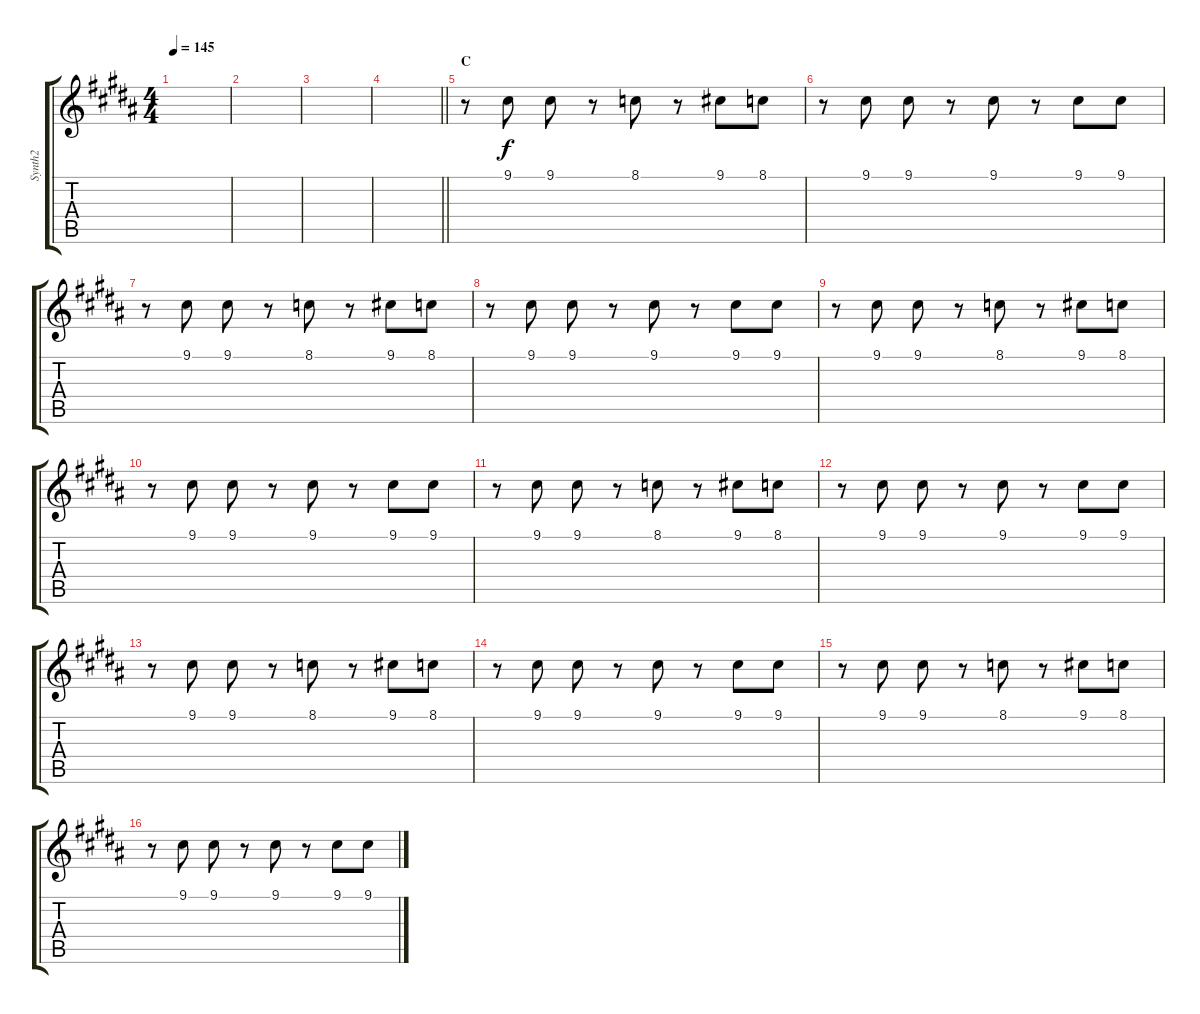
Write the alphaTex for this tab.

\track ("Synth2" "Synth2") {instrument tremolostrings}
\staff {score tabs}
\tuning (E4 B3 G3 D3 A2 E2) {hide}
\ts (4 4)
\tempo 145
\clef g2
\ks b
|
|
|
\barLineRight lightlight
|
\section ("" "C")
r.8 9.1.8{dy f} 9.1.8 r.8 8.1.8 r.8 9.1.8 8.1.8 |
r.8 9.1.8 9.1.8 r.8 9.1.8 r.8 9.1.8 9.1.8 |
r.8 9.1.8 9.1.8 r.8 8.1.8 r.8 9.1.8 8.1.8 |
r.8 9.1.8 9.1.8 r.8 9.1.8 r.8 9.1.8 9.1.8 |
r.8 9.1.8 9.1.8 r.8 8.1.8 r.8 9.1.8 8.1.8 |
r.8 9.1.8 9.1.8 r.8 9.1.8 r.8 9.1.8 9.1.8 |
r.8 9.1.8 9.1.8 r.8 8.1.8 r.8 9.1.8 8.1.8 |
r.8 9.1.8 9.1.8 r.8 9.1.8 r.8 9.1.8 9.1.8 |
r.8 9.1.8 9.1.8 r.8 8.1.8 r.8 9.1.8 8.1.8 |
r.8 9.1.8 9.1.8 r.8 9.1.8 r.8 9.1.8 9.1.8 |
r.8 9.1.8 9.1.8 r.8 8.1.8 r.8 9.1.8 8.1.8 |
r.8 9.1.8 9.1.8 r.8 9.1.8 r.8 9.1.8 9.1.8
